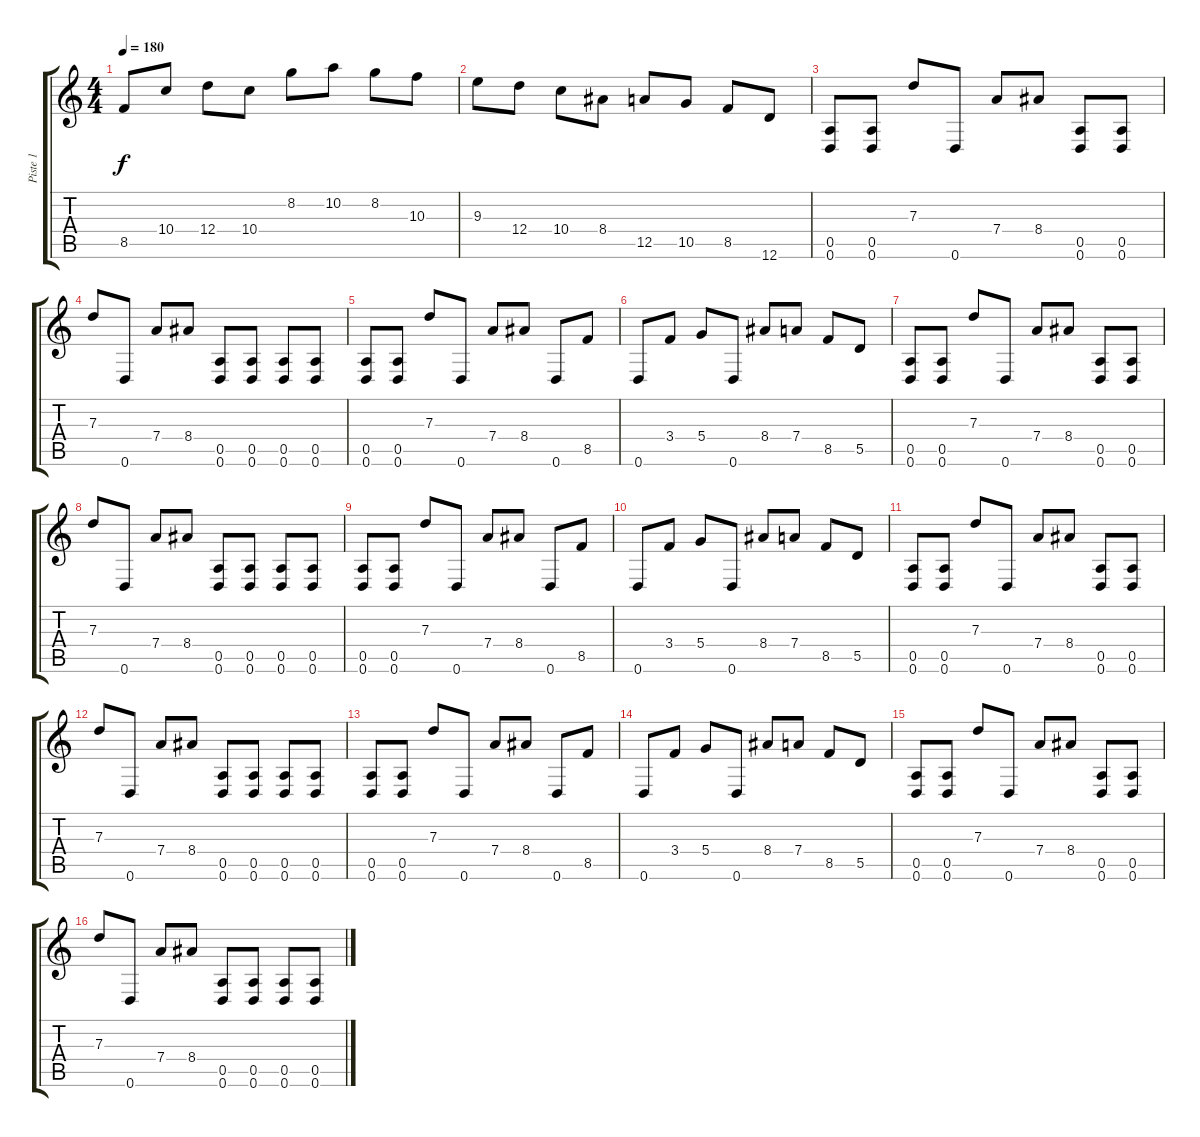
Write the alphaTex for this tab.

\track ("Piste 1" "Piste 1") {instrument distortionguitar}
\staff {score tabs}
\tuning (E4 B3 G3 D3 A2 D2) {hide}
\ts (4 4)
\tempo 180
\clef g2
\ks c
8.5.8{dy f} 10.4.8 12.4.8 10.4.8 8.2.8 10.2.8 8.2.8 10.3.8 |
9.3.8 12.4.8 10.4.8 8.4.8 12.5.8 10.5.8 8.5.8 12.6.8 |
(0.5 0.6).8 (0.5 0.6).8 7.3.8 0.6.8 7.4.8 8.4.8 (0.5 0.6).8 (0.5 0.6).8 |
7.3.8 0.6.8 7.4.8 8.4.8 (0.5 0.6).8 (0.5 0.6).8 (0.5 0.6).8 (0.5 0.6).8 |
(0.5 0.6).8 (0.5 0.6).8 7.3.8 0.6.8 7.4.8 8.4.8 0.6.8 8.5.8 |
0.6.8 3.4.8 5.4.8 0.6.8 8.4.8 7.4.8 8.5.8 5.5.8 |
(0.5 0.6).8 (0.5 0.6).8 7.3.8 0.6.8 7.4.8 8.4.8 (0.5 0.6).8 (0.5 0.6).8 |
7.3.8 0.6.8 7.4.8 8.4.8 (0.5 0.6).8 (0.5 0.6).8 (0.5 0.6).8 (0.5 0.6).8 |
(0.5 0.6).8 (0.5 0.6).8 7.3.8 0.6.8 7.4.8 8.4.8 0.6.8 8.5.8 |
0.6.8 3.4.8 5.4.8 0.6.8 8.4.8 7.4.8 8.5.8 5.5.8 |
(0.5 0.6).8 (0.5 0.6).8 7.3.8 0.6.8 7.4.8 8.4.8 (0.5 0.6).8 (0.5 0.6).8 |
7.3.8 0.6.8 7.4.8 8.4.8 (0.5 0.6).8 (0.5 0.6).8 (0.5 0.6).8 (0.5 0.6).8 |
(0.5 0.6).8 (0.5 0.6).8 7.3.8 0.6.8 7.4.8 8.4.8 0.6.8 8.5.8 |
0.6.8 3.4.8 5.4.8 0.6.8 8.4.8 7.4.8 8.5.8 5.5.8 |
(0.5 0.6).8 (0.5 0.6).8 7.3.8 0.6.8 7.4.8 8.4.8 (0.5 0.6).8 (0.5 0.6).8 |
7.3.8 0.6.8 7.4.8 8.4.8 (0.5 0.6).8 (0.5 0.6).8 (0.5 0.6).8 (0.5 0.6).8
